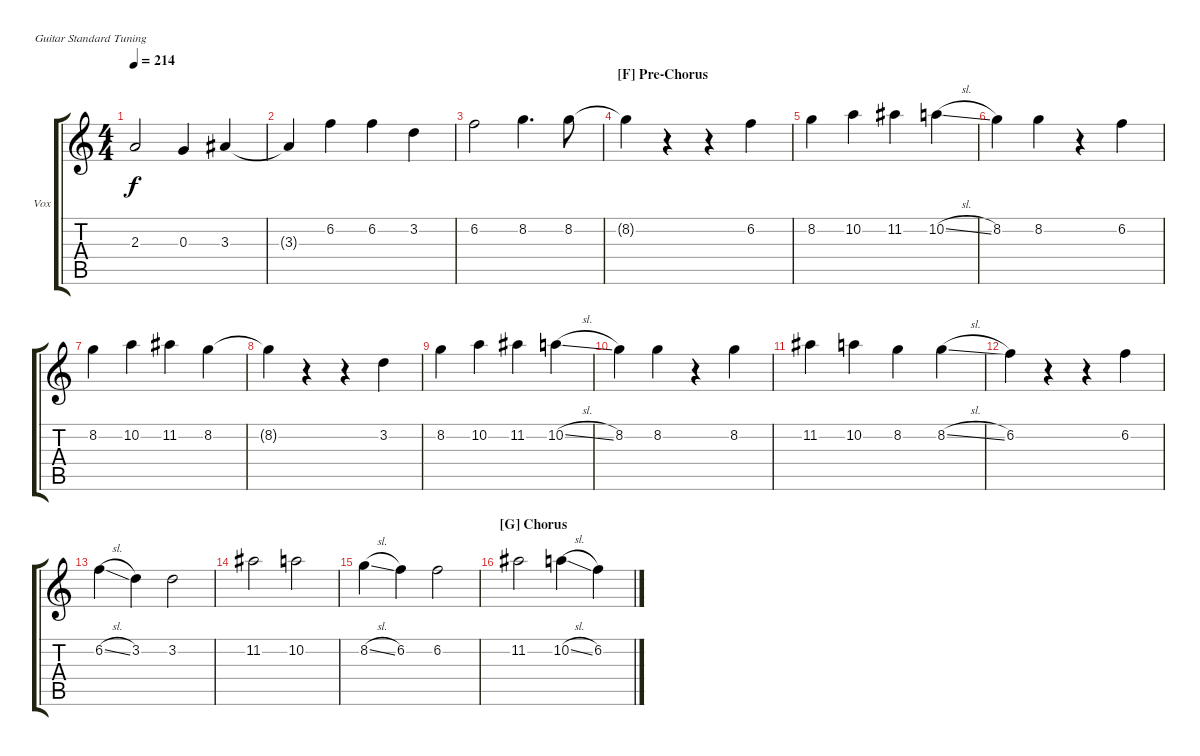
\defaultSystemsLayout 4
\bracketExtendMode groupsimilarinstruments
\firstSystemTrackNameOrientation horizontal
\otherSystemsTrackNameOrientation horizontal
\track ("Tim - Vocals" "Vox") {instrument distortionguitar}
\staff {score tabs}
\tuning (E4 B3 G3 D3 A2 E2)
\ts (4 4)
\tempo 214
\clef g2
\ks c
2.3.2{dy f} 0.3.4 3.3.4 |
3.3{t}.4 6.2.4 6.2.4 3.2.4 |
6.2.2 8.2.4{d} 8.2.8 |
\section ("F" "Pre-Chorus")
\scale
0.244942 8.2{t}.4 r.4 r.4 6.2.4 |
\scale
0.235975 8.2.4 10.2.4 11.2.4 10.2{sl}.4 |
\scale
0.189802 8.2.4 8.2.4 r.4 6.2.4 |
8.2.4 10.2.4 11.2.4 8.2.4 |
8.2{t}.4 r.4 r.4 3.2.4 |
8.2.4 10.2.4 11.2.4 10.2{sl}.4 |
8.2.4 8.2.4 r.4 8.2.4 |
11.2.4 10.2.4 8.2.4 8.2{sl}.4 |
6.2.4 r.4 r.4 6.2.4 |
6.2{sl}.4 3.2.4 3.2.2 |
11.2.2 10.2.2 |
8.2{sl}.4 6.2.4 6.2.2 |
\section ("G" "Chorus")
11.2.2 10.2{sl}.4 6.2.4
